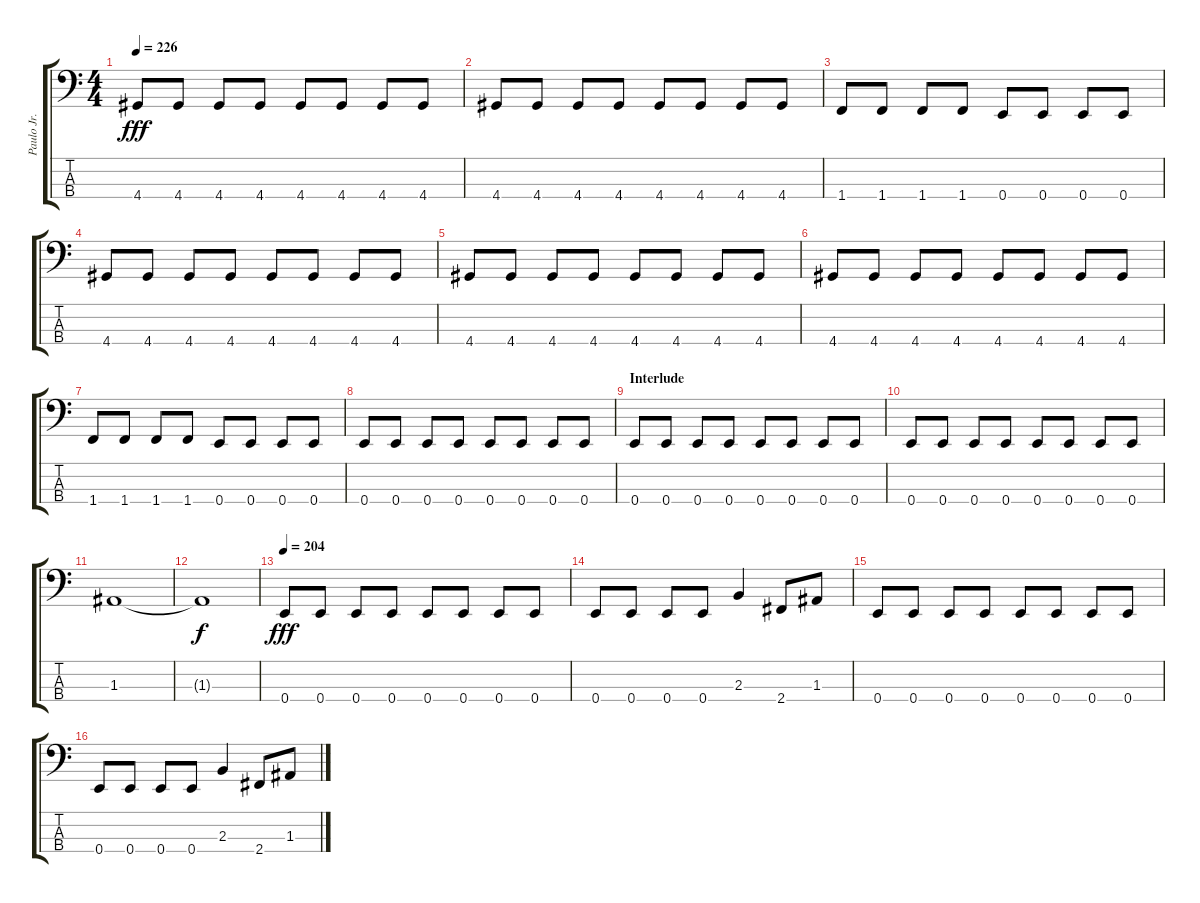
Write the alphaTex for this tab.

\track ("Paulo Jr. " "Paulo Jr. ") {instrument electricbasspick}
\staff {score tabs}
\tuning (G2 D2 A1 E1) {hide}
\ts (4 4)
\tempo 226
\clef f4
\ks c
4.4.8{dy fff} 4.4.8 4.4.8 4.4.8 4.4.8 4.4.8 4.4.8 4.4.8 |
4.4.8 4.4.8 4.4.8 4.4.8 4.4.8 4.4.8 4.4.8 4.4.8 |
1.4.8 1.4.8 1.4.8 1.4.8 0.4.8 0.4.8 0.4.8 0.4.8 |
4.4.8 4.4.8 4.4.8 4.4.8 4.4.8 4.4.8 4.4.8 4.4.8 |
4.4.8 4.4.8 4.4.8 4.4.8 4.4.8 4.4.8 4.4.8 4.4.8 |
4.4.8 4.4.8 4.4.8 4.4.8 4.4.8 4.4.8 4.4.8 4.4.8 |
1.4.8 1.4.8 1.4.8 1.4.8 0.4.8 0.4.8 0.4.8 0.4.8 |
0.4.8 0.4.8 0.4.8 0.4.8 0.4.8 0.4.8 0.4.8 0.4.8 |
\section ("" "Interlude")
0.4.8 0.4.8 0.4.8 0.4.8 0.4.8 0.4.8 0.4.8 0.4.8 |
0.4.8 0.4.8 0.4.8 0.4.8 0.4.8 0.4.8 0.4.8 0.4.8 |
1.3.1 |
1.3{t}.1{dy f} |
\tempo 204
0.4.8{dy fff} 0.4.8 0.4.8 0.4.8 0.4.8 0.4.8 0.4.8 0.4.8 |
0.4.8 0.4.8 0.4.8 0.4.8 2.3.4 2.4.8 1.3.8 |
0.4.8 0.4.8 0.4.8 0.4.8 0.4.8 0.4.8 0.4.8 0.4.8 |
0.4.8 0.4.8 0.4.8 0.4.8 2.3.4 2.4.8 1.3.8
